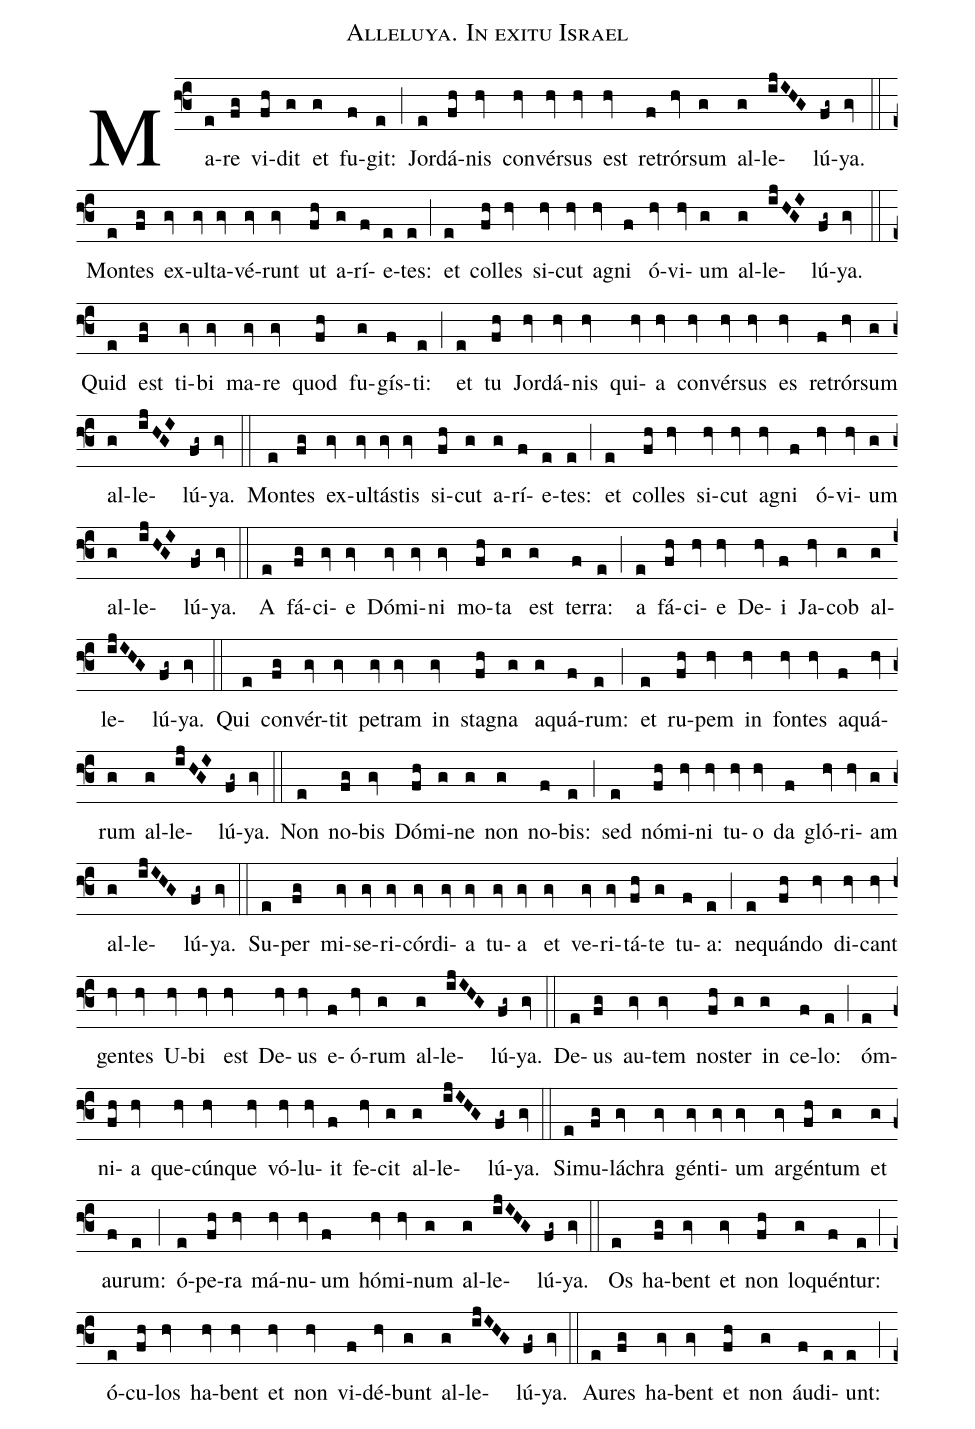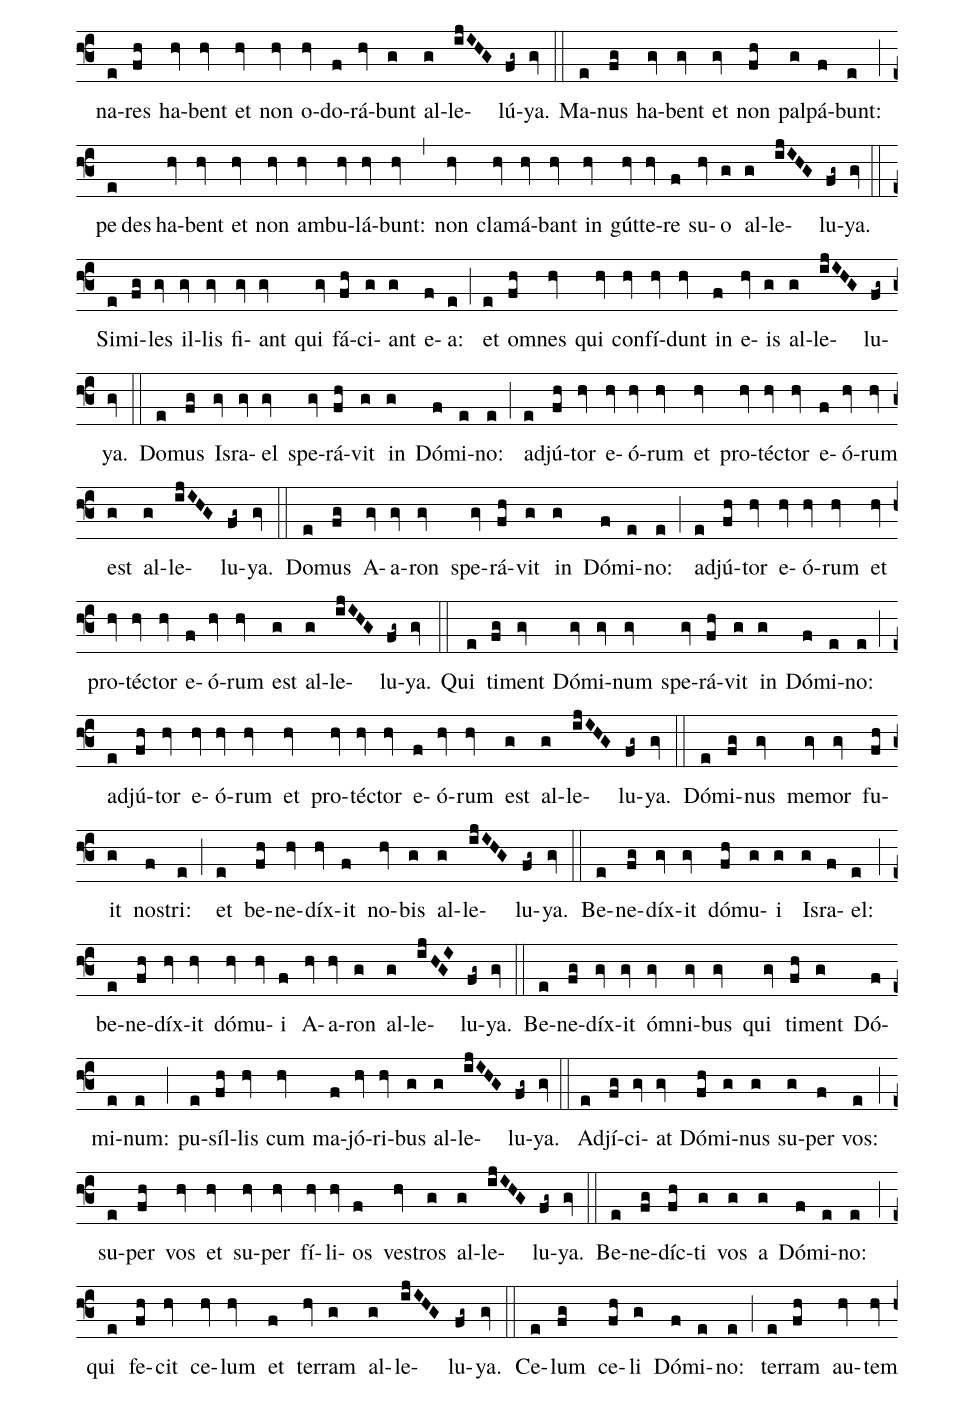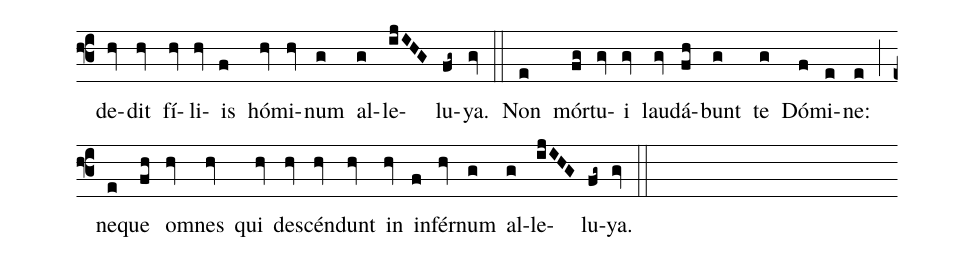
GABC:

name: Alleluya. In exitu Israel;
%%
(f3) Ma(e)re(fg) vi(fh)dit(g) et(g) fu(f)git:(e) (;)
Jor(e)dá(fh)nis(hv) con(hv)vér(hv)sus(hv) est(hv) re(f)trór(hv)sum(g) al(g)le(ijIHG)lú(fg~)ya.(gv) (::)

Mon(e)tes(fg) ex(gv)ul(gv)ta(gv)vé(gv)runt(gv) ut(fh) a(g)rí(f)e(e)tes:(e) (;)
et(e) col(fh)les(hv) si(hv)cut(hv) ag(hv)ni(f) ó(hv)vi(hv)um(g) al(g)le(ijHGI)lú(fg~)ya.(gv) (::)

Quid(e) est(fg) ti(gv)bi(gv) ma(gv)re(gv) quod(fh) fu(g)gís(f)ti:(e) (;)
et(e) tu(fh) Jor(hv)dá(hv)nis(hv) qui(hv)a(hv) con(hv)vér(hv)sus(hv) es(hv) re(f)trór(hv)sum(g) al(g)le(ijHGI)lú(fg~)ya.(gv) (::)

Mon(e)tes(fg) ex(gv)ul(gv)tás(gv)tis(gv) si(fh)cut(g) a(g)rí(f)e(e)tes:(e) (;)
et(e) col(fh)les(hv) si(hv)cut(hv) ag(hv)ni(f) ó(hv)vi(hv)um(g) al(g)le(ijHGI)lú(fg~)ya.(gv) (::)

A(e) fá(fg)ci(gv)e(gv) Dó(gv)mi(gv)ni(gv) mo(fh)ta(g) est(g) ter(f)ra:(e) (;)
a(e) fá(fh)ci(hv)e(hv) De(hv)i(f) Ja(hv)cob(g) al(g)le(ijIHG)lú(fg~)ya.(gv) (::)

Qui(e) con(fg)vér(gv)tit(gv) pet(gv)ram(gv) in(gv) stag(fh)na(g) a(g)quá(f)rum:(e) (;)
et(e) ru(fh)pem(hv) in(hv) fon(hv)tes(hv) a(f)quá(hv)rum(g) al(g)le(ijHGI)lú(fg~)ya.(gv) (::)

Non(e) no(fg)bis(gv) Dó(fh)mi(g)ne(g) non(g) no(f)bis:(e) (;)
sed(e) nó(fh)mi(hv)ni(hv) tu(hv)o(hv) da(f) gló(hv)ri(hv)am(g) al(g)le(ijIHG)lú(fg~)ya.(gv) (::)

Su(e)per(fg) mi(gv)se(gv)ri(gv)cór(gv)di(gv)a(gv) tu(gv)a(gv) et(gv) ve(gv)ri(gv)tá(fh)te(g) tu(f)a:(e) (;)
ne(e)quán(fh)do(hv) di(hv)cant(hv) gen(hv)tes(hv) U(hv)bi(hv) est(hv) De(hv)us(hv) e(f)ó(hv)rum(g) al(g)le(ijIHG)lú(fg~)ya.(gv) (::)

De(e)us(fg) au(gv)tem(gv) nos(fh)ter(g) in(g) ce(f)lo:(e) (;)
óm(e)ni(fh)a(hv) que(hv)cún(hv)que(hv) vó(hv)lu(hv)it(f) fe(hv)cit(g) al(g)le(ijIHG)lú(fg~)ya.(gv) (::)

Si(e)mu(fg)lách(gv)ra(gv) gén(gv)ti(gv)um(gv) ar(gv)gén(fh)tum(g) et(g) au(f)rum:(e) (;)
ó(e)pe(fh)ra(hv) má(hv)nu(hv)um(f) hó(hv)mi(hv)num(g) al(g)le(ijIHG)lú(fg~)ya.(gv) (::)

Os(e) ha(fg)bent(gv) et(gv) non(fh) lo(g)quén(f)tur:(e) (;)
ó(e)cu(fh)los(hv) ha(hv)bent(hv) et(hv) non(hv) vi(f)dé(hv)bunt(g) al(g)le(ijIHG)lú(fg~)ya.(gv) (::)

Au(e)res(fg) ha(gv)bent(gv) et(fh) non(g) áu(f)di(e)unt:(e) (;)
na(e)res(fh) ha(hv)bent(hv) et(hv) non(hv) o(hv)do(f)rá(hv)bunt(g) al(g)le(ijIHG)lú(fg~)ya.(gv) (::)

Ma(e)nus(fg) ha(gv)bent(gv) et(gv) non(fh) pal(g)pá(f)bunt:(e) (;)
pe(e)des() ha(hv)bent(hv) et(hv) non(hv) am(hv)bu(hv)lá(hv)bunt:(hv) (,)
non(hv) cla(hv)má(hv)bant(hv) in(hv) gút(hv)te(hv)re(f) su(hv)o(g) al(g)le(ijIHG)lu(fg~)ya.(gv) (::)

Si(e)mi(fg)les(gv) il(gv)lis(gv) fi(gv)ant(gv) qui(gv) fá(fh)ci(g)ant(g) e(f)a:(e) (;)
et(e) om(fh)nes(hv) qui(hv) con(hv)fí(hv)dunt(hv) in(f) e(hv)is(g) al(g)le(ijIHG)lu(fg~)ya.(gv) (::)

Do(e)mus(fg) Is(gv)ra(gv)el(gv) spe(gv)rá(fh)vit(g) in(g) Dó(f)mi(e)no:(e) (;)
ad(e)jú(fh)tor(hv) e(hv)ó(hv)rum(hv) et(hv) pro(hv)téc(hv)tor(hv) e(f)ó(hv)rum(hv) est(g) al(g)le(ijIHG)lu(fg~)ya.(gv) (::)

Do(e)mus(fg) A(gv)a(gv)ron(gv) spe(gv)rá(fh)vit(g) in(g) Dó(f)mi(e)no:(e) (;)
ad(e)jú(fh)tor(hv) e(hv)ó(hv)rum(hv) et(hv) pro(hv)téc(hv)tor(hv) e(f)ó(hv)rum(hv) est(g) al(g)le(ijIHG)lu(fg~)ya.(gv) (::)

Qui(e) ti(fg)ment(gv) Dó(gv)mi(gv)num(gv) spe(gv)rá(fh)vit(g) in(g) Dó(f)mi(e)no:(e) (;)
ad(e)jú(fh)tor(hv) e(hv)ó(hv)rum(hv) et(hv) pro(hv)téc(hv)tor(hv) e(f)ó(hv)rum(hv) est(g) al(g)le(ijIHG)lu(fg~)ya.(gv) (::)

Dó(e)mi(fg)nus(gv) me(gv)mor(gv) fu(fh)it(g) nos(f)tri:(e) (;)
et(e) be(fh)ne(hv)díx(hv)it(f) no(hv)bis(g) al(g)le(ijIHG)lu(fg~)ya.(gv) (::)

Be(e)ne(fg)díx(gv)it(gv) dó(fh)mu(g)i(g) Is(g)ra(f)el:(e) (;)
be(e)ne(fh)díx(hv)it(hv) dó(hv)mu(hv)i(f) A(hv)a(hv)ron(g) al(g)le(ijHGI)lu(fg~)ya.(gv) (::)

Be(e)ne(fg)díx(gv)it(gv) óm(gv)ni(gv)bus(gv) qui(gv) ti(fh)ment(g) Dó(f)mi(e)num:(e) (;)
pu(e)síl(fh)lis(hv) cum(hv) ma(f)jó(hv)ri(hv)bus(g) al(g)le(ijIHG)lu(fg~)ya.(gv) (::)

Ad(e)jí(fg)ci(gv)at(gv) Dó(fh)mi(g)nus(g) su(g)per(f) vos:(e) (;)
su(e)per(fh) vos(hv) et(hv) su(hv)per(hv) fí(hv)li(hv)os(f) ves(hv)tros(g) al(g)le(ijIHG)lu(fg~)ya.(gv) (::)

Be(e)ne(fg)díc(fh)ti(g) vos(g) a(g) Dó(f)mi(e)no:(e) (;)
qui(e) fe(fh)cit(hv) ce(hv)lum(hv) et(f) ter(hv)ram(g) al(g)le(ijIHG)lu(fg~)ya.(gv) (::)

Ce(e)lum(fg) ce(fh)li(g) Dó(f)mi(e)no:(e) (;)
ter(e)ram(fh) au(hv)tem(hv) de(hv)dit(hv) fí(hv)li(hv)is(f) hó(hv)mi(hv)num(g) al(g)le(ijIHG)lu(fg~)ya.(gv) (::)

Non(e) mór(fg)tu(gv)i(gv) lau(gv)dá(fh)bunt(g) te(g) Dó(f)mi(e)ne:(e) (;)
ne(e)que(fh) om(hv)nes(hv) qui(hv) des(hv)cén(hv)dunt(hv) in(hv) in(f)fér(hv)num(g) al(g)le(ijIHG)lu(fg~)ya.(gv) (::)
